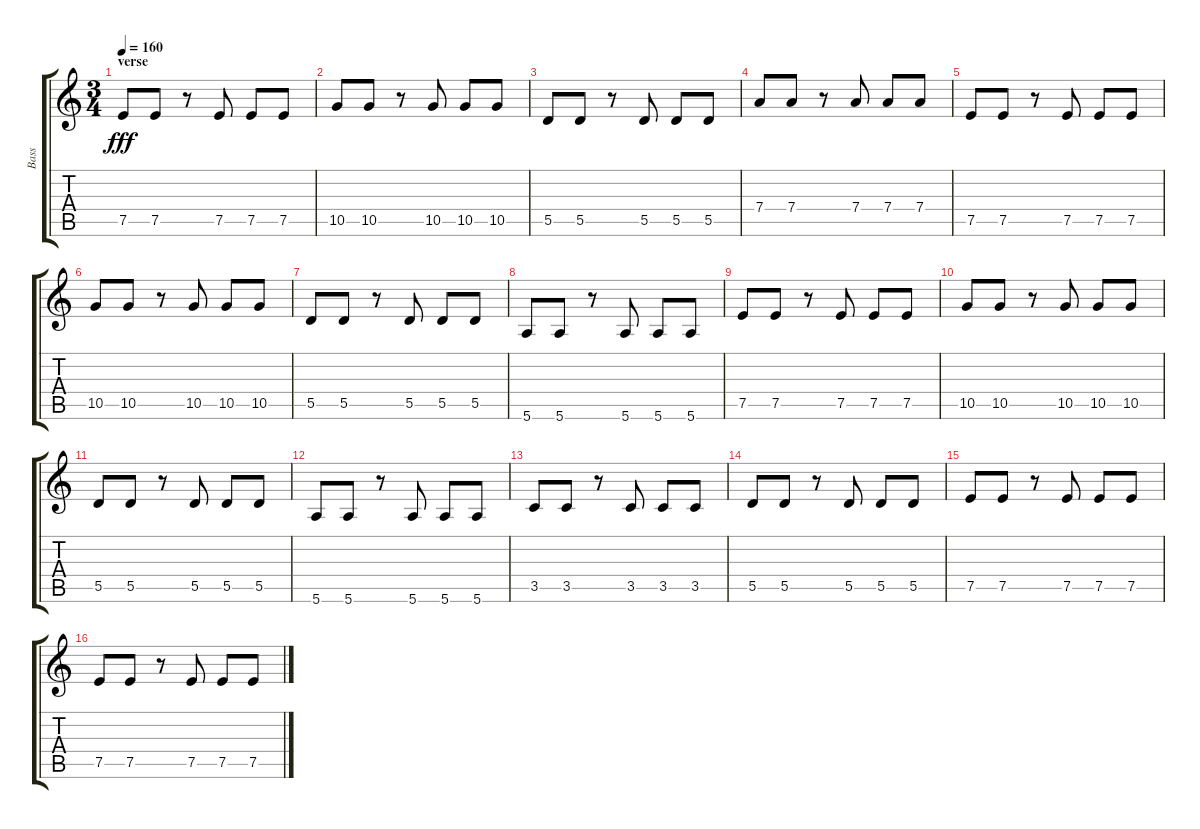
\track ("Bass" "Bass") {instrument electricbassfinger}
\staff {score tabs}
\tuning (E4 B3 G3 D3 A2 E2) {hide}
\ts (3 4)
\section ("" "verse")
\tempo 160
\clef g2
\ks c
7.5.8{dy fff} 7.5.8 r.8 7.5.8 7.5.8 7.5.8 |
10.5.8 10.5.8 r.8 10.5.8 10.5.8 10.5.8 |
5.5.8 5.5.8 r.8 5.5.8 5.5.8 5.5.8 |
7.4.8 7.4.8 r.8 7.4.8 7.4.8 7.4.8 |
7.5.8 7.5.8 r.8 7.5.8 7.5.8 7.5.8 |
10.5.8 10.5.8 r.8 10.5.8 10.5.8 10.5.8 |
5.5.8 5.5.8 r.8 5.5.8 5.5.8 5.5.8 |
5.6.8 5.6.8 r.8 5.6.8 5.6.8 5.6.8 |
7.5.8 7.5.8 r.8 7.5.8 7.5.8 7.5.8 |
10.5.8 10.5.8 r.8 10.5.8 10.5.8 10.5.8 |
5.5.8 5.5.8 r.8 5.5.8 5.5.8 5.5.8 |
5.6.8 5.6.8 r.8 5.6.8 5.6.8 5.6.8 |
3.5.8 3.5.8 r.8 3.5.8 3.5.8 3.5.8 |
5.5.8 5.5.8 r.8 5.5.8 5.5.8 5.5.8 |
7.5.8 7.5.8 r.8 7.5.8 7.5.8 7.5.8 |
7.5.8 7.5.8 r.8 7.5.8 7.5.8 7.5.8
